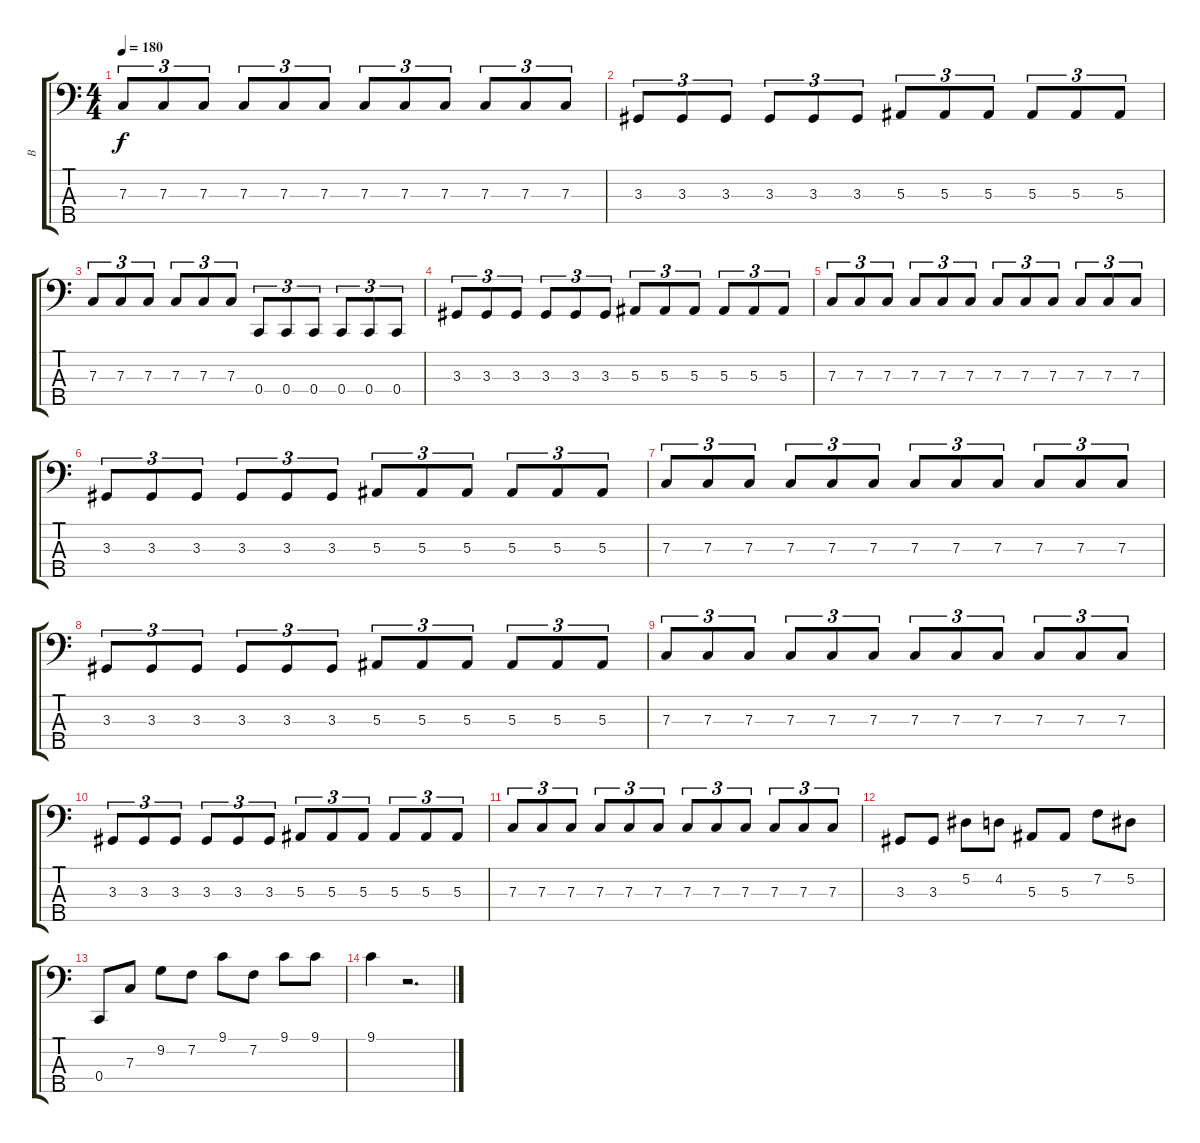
\track ("B" "B") {instrument electricbasspick}
\staff {score tabs}
\tuning (Eb2 Bb1 F1 C1 G0) {hide}
\ts (4 4)
\tempo 180
\clef f4
\ks c
7.3.8{tu (3 2) dy f} 7.3.8{tu (3 2)} 7.3.8{tu (3 2)} 7.3.8{tu (3 2)} 7.3.8{tu (3 2)} 7.3.8{tu (3 2)} 7.3.8{tu (3 2)} 7.3.8{tu (3 2)} 7.3.8{tu (3 2)} 7.3.8{tu (3 2)} 7.3.8{tu (3 2)} 7.3.8{tu (3 2)} |
3.3.8{tu (3 2)} 3.3.8{tu (3 2)} 3.3.8{tu (3 2)} 3.3.8{tu (3 2)} 3.3.8{tu (3 2)} 3.3.8{tu (3 2)} 5.3.8{tu (3 2)} 5.3.8{tu (3 2)} 5.3.8{tu (3 2)} 5.3.8{tu (3 2)} 5.3.8{tu (3 2)} 5.3.8{tu (3 2)} |
7.3.8{tu (3 2)} 7.3.8{tu (3 2)} 7.3.8{tu (3 2)} 7.3.8{tu (3 2)} 7.3.8{tu (3 2)} 7.3.8{tu (3 2)} 0.4.8{tu (3 2)} 0.4.8{tu (3 2)} 0.4.8{tu (3 2)} 0.4.8{tu (3 2)} 0.4.8{tu (3 2)} 0.4.8{tu (3 2)} |
3.3.8{tu (3 2)} 3.3.8{tu (3 2)} 3.3.8{tu (3 2)} 3.3.8{tu (3 2)} 3.3.8{tu (3 2)} 3.3.8{tu (3 2)} 5.3.8{tu (3 2)} 5.3.8{tu (3 2)} 5.3.8{tu (3 2)} 5.3.8{tu (3 2)} 5.3.8{tu (3 2)} 5.3.8{tu (3 2)} |
7.3.8{tu (3 2)} 7.3.8{tu (3 2)} 7.3.8{tu (3 2)} 7.3.8{tu (3 2)} 7.3.8{tu (3 2)} 7.3.8{tu (3 2)} 7.3.8{tu (3 2)} 7.3.8{tu (3 2)} 7.3.8{tu (3 2)} 7.3.8{tu (3 2)} 7.3.8{tu (3 2)} 7.3.8{tu (3 2)} |
3.3.8{tu (3 2)} 3.3.8{tu (3 2)} 3.3.8{tu (3 2)} 3.3.8{tu (3 2)} 3.3.8{tu (3 2)} 3.3.8{tu (3 2)} 5.3.8{tu (3 2)} 5.3.8{tu (3 2)} 5.3.8{tu (3 2)} 5.3.8{tu (3 2)} 5.3.8{tu (3 2)} 5.3.8{tu (3 2)} |
7.3.8{tu (3 2)} 7.3.8{tu (3 2)} 7.3.8{tu (3 2)} 7.3.8{tu (3 2)} 7.3.8{tu (3 2)} 7.3.8{tu (3 2)} 7.3.8{tu (3 2)} 7.3.8{tu (3 2)} 7.3.8{tu (3 2)} 7.3.8{tu (3 2)} 7.3.8{tu (3 2)} 7.3.8{tu (3 2)} |
3.3.8{tu (3 2)} 3.3.8{tu (3 2)} 3.3.8{tu (3 2)} 3.3.8{tu (3 2)} 3.3.8{tu (3 2)} 3.3.8{tu (3 2)} 5.3.8{tu (3 2)} 5.3.8{tu (3 2)} 5.3.8{tu (3 2)} 5.3.8{tu (3 2)} 5.3.8{tu (3 2)} 5.3.8{tu (3 2)} |
7.3.8{tu (3 2)} 7.3.8{tu (3 2)} 7.3.8{tu (3 2)} 7.3.8{tu (3 2)} 7.3.8{tu (3 2)} 7.3.8{tu (3 2)} 7.3.8{tu (3 2)} 7.3.8{tu (3 2)} 7.3.8{tu (3 2)} 7.3.8{tu (3 2)} 7.3.8{tu (3 2)} 7.3.8{tu (3 2)} |
3.3.8{tu (3 2)} 3.3.8{tu (3 2)} 3.3.8{tu (3 2)} 3.3.8{tu (3 2)} 3.3.8{tu (3 2)} 3.3.8{tu (3 2)} 5.3.8{tu (3 2)} 5.3.8{tu (3 2)} 5.3.8{tu (3 2)} 5.3.8{tu (3 2)} 5.3.8{tu (3 2)} 5.3.8{tu (3 2)} |
7.3.8{tu (3 2)} 7.3.8{tu (3 2)} 7.3.8{tu (3 2)} 7.3.8{tu (3 2)} 7.3.8{tu (3 2)} 7.3.8{tu (3 2)} 7.3.8{tu (3 2)} 7.3.8{tu (3 2)} 7.3.8{tu (3 2)} 7.3.8{tu (3 2)} 7.3.8{tu (3 2)} 7.3.8{tu (3 2)} |
3.3.8 3.3.8 5.2.8 4.2.8 5.3.8 5.3.8 7.2.8 5.2.8 |
0.4.8 7.3.8 9.2.8 7.2.8 9.1.8 7.2.8 9.1.8 9.1.8 |
9.1.4 r.2{d}
